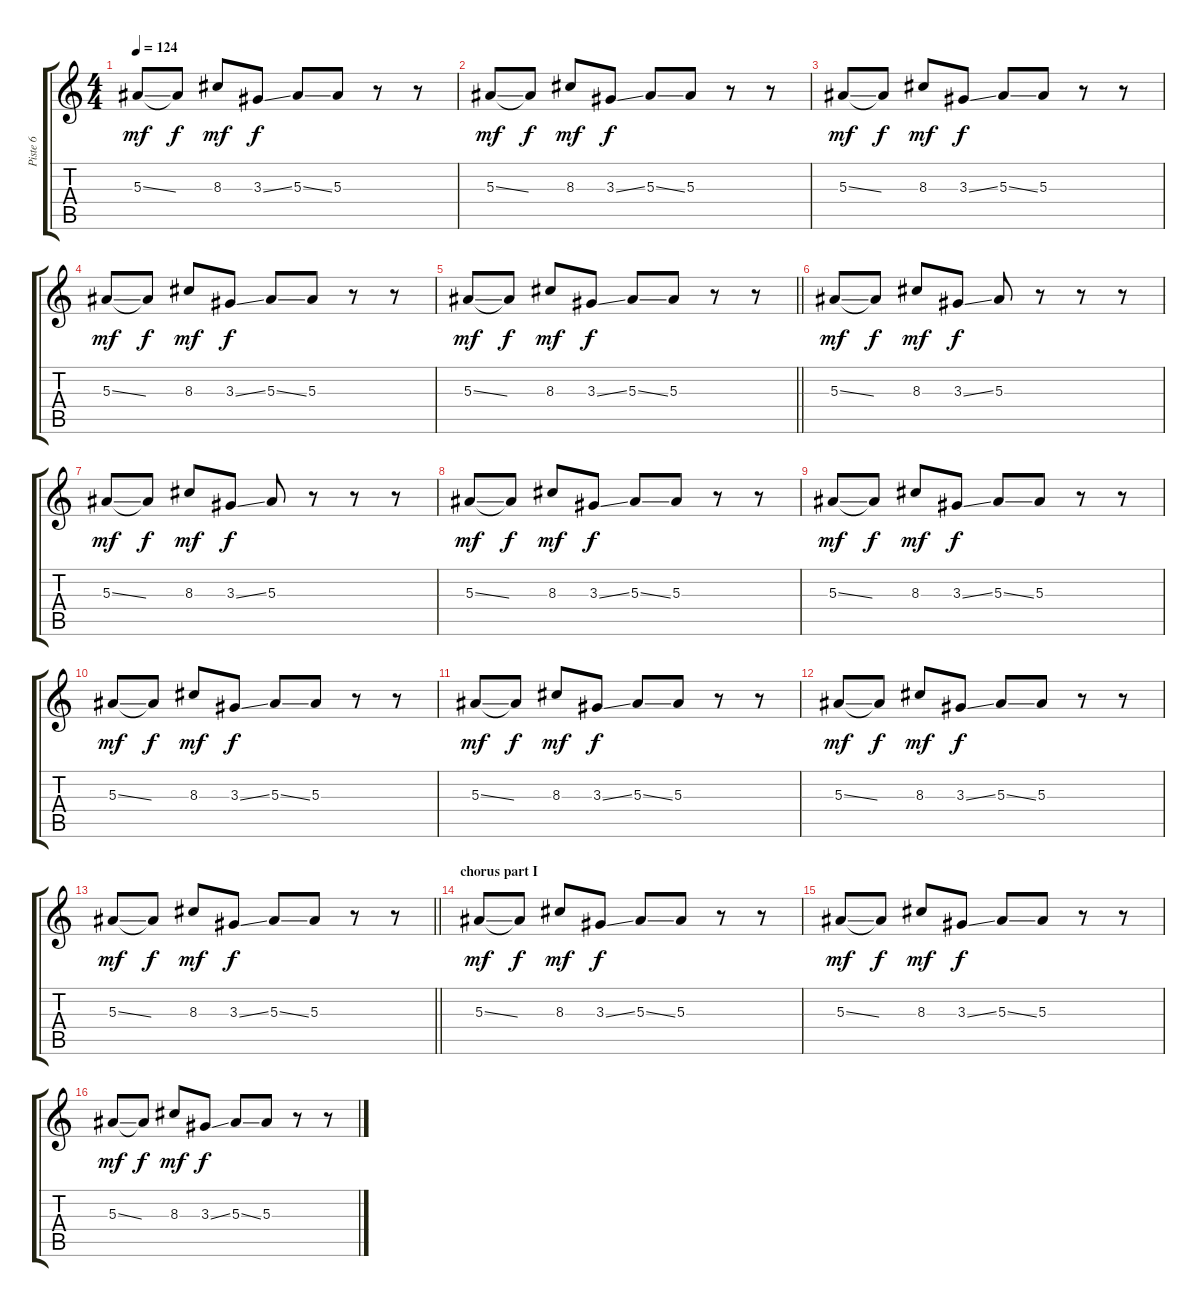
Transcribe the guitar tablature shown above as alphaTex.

\track ("Piste 6" "Piste 6") {instrument synthbass1}
\staff {score tabs}
\tuning (D4 A3 F3 C3 G2 D2) {hide}
\ts (4 4)
\tempo 124
\clef g2
\ks c
5.3{ss}.8{dy mf} 5.3{t}.8{dy f} 8.3.8{dy mf} 3.3{ss}.8{dy f} 5.3{ss}.8 5.3.8 r.8 r.8 |
5.3{ss}.8{dy mf} 5.3{t}.8{dy f} 8.3.8{dy mf} 3.3{ss}.8{dy f} 5.3{ss}.8 5.3.8 r.8 r.8 |
5.3{ss}.8{dy mf} 5.3{t}.8{dy f} 8.3.8{dy mf} 3.3{ss}.8{dy f} 5.3{ss}.8 5.3.8 r.8 r.8 |
5.3{ss}.8{dy mf} 5.3{t}.8{dy f} 8.3.8{dy mf} 3.3{ss}.8{dy f} 5.3{ss}.8 5.3.8 r.8 r.8 |
\barLineRight lightlight
5.3{ss}.8{dy mf} 5.3{t}.8{dy f} 8.3.8{dy mf} 3.3{ss}.8{dy f} 5.3{ss}.8 5.3.8 r.8 r.8 |
\section ("" "")
5.3{ss}.8{dy mf volume 7 instrument lead2sawtooth} 5.3{t}.8{dy f} 8.3.8{dy mf} 3.3{ss}.8{dy f} 5.3.8 r.8 r.8 r.8 |
5.3{ss}.8{dy mf} 5.3{t}.8{dy f} 8.3.8{dy mf} 3.3{ss}.8{dy f} 5.3.8 r.8 r.8 r.8 |
5.3{ss}.8{dy mf} 5.3{t}.8{dy f} 8.3.8{dy mf} 3.3{ss}.8{dy f} 5.3{ss}.8 5.3.8 r.8 r.8 |
5.3{ss}.8{dy mf} 5.3{t}.8{dy f} 8.3.8{dy mf} 3.3{ss}.8{dy f} 5.3{ss}.8 5.3.8 r.8 r.8 |
5.3{ss}.8{dy mf} 5.3{t}.8{dy f} 8.3.8{dy mf} 3.3{ss}.8{dy f} 5.3{ss}.8 5.3.8 r.8 r.8 |
5.3{ss}.8{dy mf} 5.3{t}.8{dy f} 8.3.8{dy mf} 3.3{ss}.8{dy f} 5.3{ss}.8 5.3.8 r.8 r.8 |
5.3{ss}.8{dy mf} 5.3{t}.8{dy f} 8.3.8{dy mf} 3.3{ss}.8{dy f} 5.3{ss}.8 5.3.8 r.8 r.8 |
\barLineRight lightlight
5.3{ss}.8{dy mf} 5.3{t}.8{dy f} 8.3.8{dy mf} 3.3{ss}.8{dy f} 5.3{ss}.8 5.3.8 r.8 r.8 |
\section ("" "chorus part I")
5.3{ss}.8{dy mf volume 12 instrument synthbass1} 5.3{t}.8{dy f} 8.3.8{dy mf} 3.3{ss}.8{dy f} 5.3{ss}.8 5.3.8 r.8 r.8 |
5.3{ss}.8{dy mf} 5.3{t}.8{dy f} 8.3.8{dy mf} 3.3{ss}.8{dy f} 5.3{ss}.8 5.3.8 r.8 r.8 |
5.3{ss}.8{dy mf} 5.3{t}.8{dy f} 8.3.8{dy mf} 3.3{ss}.8{dy f} 5.3{ss}.8 5.3.8 r.8 r.8
